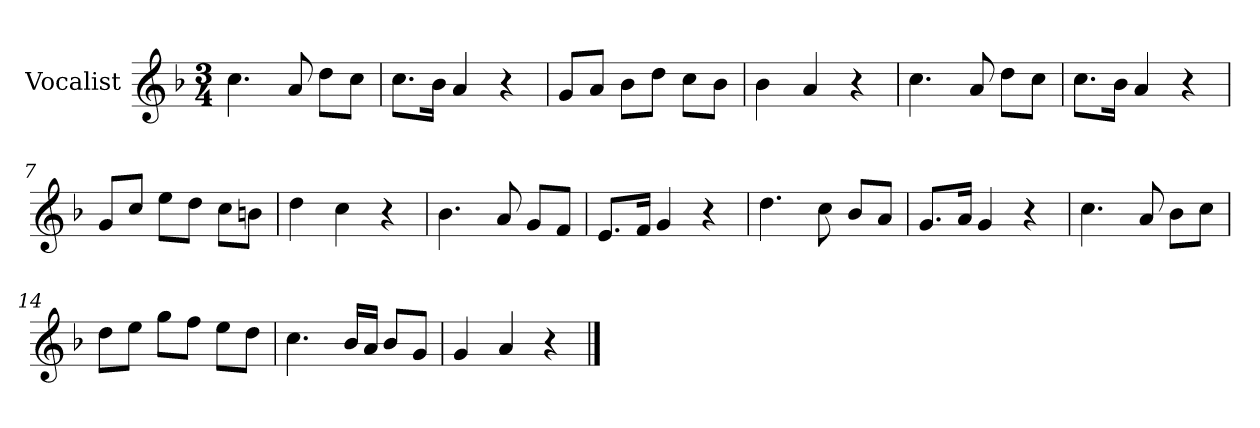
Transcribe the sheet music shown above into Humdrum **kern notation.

**kern
*part1
*staff1
*I"Vocalist
*k[b-]
*F:
*M3/4
=1
4.cc
8a
8ddL
8ccJ
=2
8.ccL
16b-Jk
4a
4r
=3
8gL
8aJ
8b-L
8ddJ
8ccL
8b-J
=4
4b-
4a
4r
=5
4.cc
8a
8ddL
8ccJ
=6
8.ccL
16b-Jk
4a
4r
=7
8gL
8ccJ
8eeL
8ddJ
8ccL
8bnJ
=8
4dd
4cc
4r
=9
4.b-
8a
8gL
8fJ
=10
8.eL
16fJk
4g
4r
=11
4.dd
8cc
8b-L
8aJ
=12
8.gL
16aJk
4g
4r
=13
4.cc
8a
8b-L
8ccJ
=14
8ddL
8eeJ
8ggL
8ffJ
8eeL
8ddJ
=15
4.cc
16b-LL
16aJJ
8b-L
8gJ
=16
4g
4a
4r
==
*-
